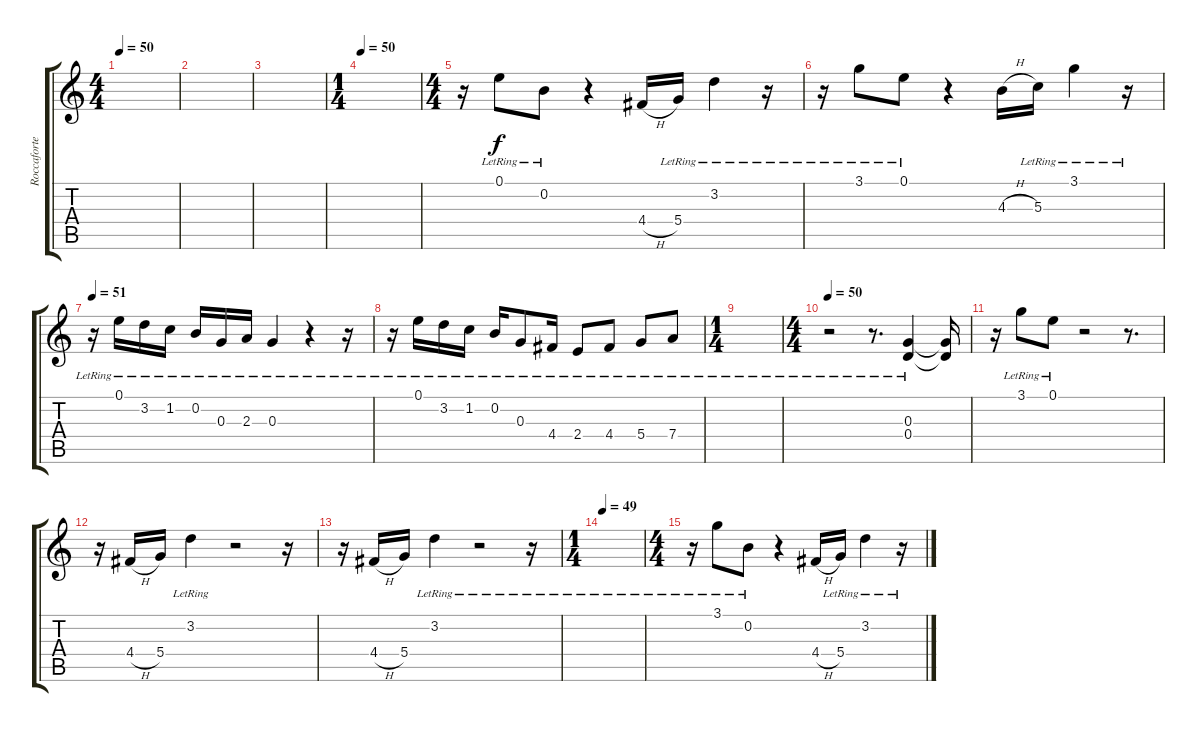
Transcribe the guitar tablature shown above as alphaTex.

\track ("Roccaforte (Guitar)" "Roccaforte") {instrument acousticguitarnylon}
\staff {score tabs}
\tuning (E4 B3 G3 D3 A2 E2) {hide}
\ts (4 4)
\tempo 50
\clef g2
\ks c
|
|
|
\ts (1 4)
\tempo 50
|
\ts (4 4)
r.16{volume 9 instrument electricguitarjazz} 0.1{lr}.8 0.2{lr}.8 r.4 4.4{h}.16 5.4{lr}.16 3.2{lr}.4 r.16 |
r.16 3.1{lr}.8 0.1{lr}.8 r.4 4.3{h}.16 5.3{lr}.16 3.1{lr}.4 r.16 |
\tempo 51
r.16 0.1{lr}.16 3.2{lr}.16 1.2{lr}.16 0.2{lr}.16 0.3{lr}.16 2.3{lr}.16 0.3{lr}.4 r.4 r.16 |
r.16 0.1{lr}.16 3.2{lr}.16 1.2{lr}.16 0.2{lr}.16 0.3{lr}.8 4.4{lr}.16 2.4{lr}.8 4.4{lr}.8 5.4{lr}.8 7.4{lr}.8 |
\ts (1 4)
|
\ts (4 4)
\tempo 50
r.2 r.8{d} (0.3{lr} 0.4{lr}).4 (0.3{t} 0.4{t}).16 |
r.16 3.1{lr}.8 0.1{lr}.8 r.2 r.8{d} |
r.16 4.4{h}.16 5.4.16 3.2{lr}.4 r.2 r.16 |
r.16 4.4{h}.16 5.4.16 3.2{lr}.4 r.2 r.16 |
\ts (1 4)
\tempo 49
|
\ts (4 4)
r.16 3.1{lr}.8 0.2{lr}.8 r.4 4.4{h}.16 5.4{lr}.16 3.2{lr}.4 r.16
